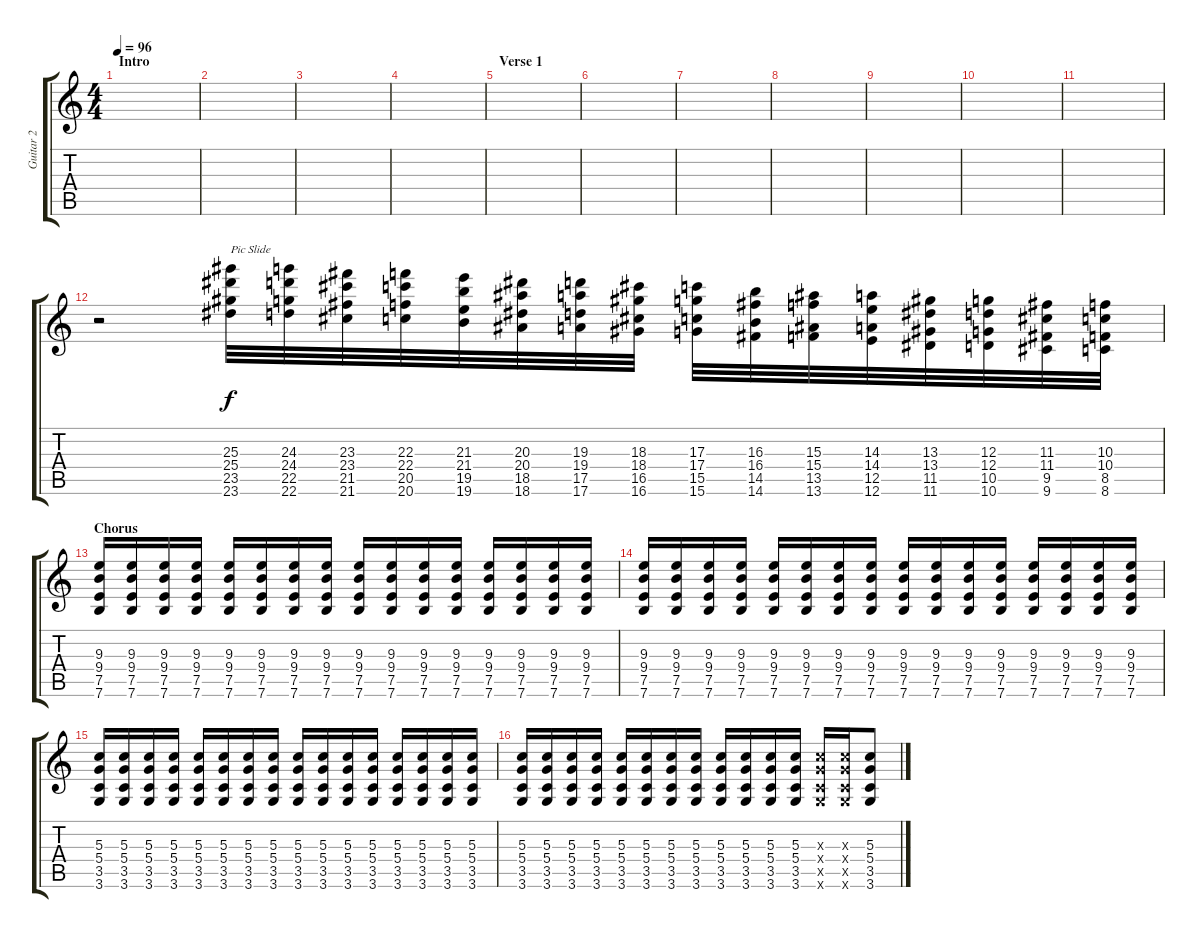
\track ("Guitar 2" "Guitar 2") {instrument overdrivenguitar}
\staff {score tabs}
\tuning (E4 B3 G3 D3 A2 E2) {hide}
\ts (4 4)
\section ("" "Intro")
\tempo 96
\clef g2
\ks c
|
|
|
|
\section ("" "Verse 1")
|
|
|
|
|
|
|
r.2 (25.3 25.4 23.5 23.6).32{txt "Pic Slide" volume 8 instrument guitarharmonics} (24.3 24.4 22.5 22.6).32 (23.3 23.4 21.5 21.6).32 (22.3 22.4 20.5 20.6).32 (21.3 21.4 19.5 19.6).32 (20.3 20.4 18.5 18.6).32 (19.3 19.4 17.5 17.6).32 (18.3 18.4 16.5 16.6).32 (17.3 17.4 15.5 15.6).32 (16.3 16.4 14.5 14.6).32 (15.3 15.4 13.5 13.6).32 (14.3 14.4 12.5 12.6).32 (13.3 13.4 11.5 11.6).32 (12.3 12.4 10.5 10.6).32 (11.3 11.4 9.5 9.6).32 (10.3 10.4 8.5 8.6).32 |
\section ("" "Chorus")
(9.3 9.4 7.5 7.6).16{volume 12 instrument overdrivenguitar} (9.3 9.4 7.5 7.6).16 (9.3 9.4 7.5 7.6).16 (9.3 9.4 7.5 7.6).16 (9.3 9.4 7.5 7.6).16 (9.3 9.4 7.5 7.6).16 (9.3 9.4 7.5 7.6).16 (9.3 9.4 7.5 7.6).16 (9.3 9.4 7.5 7.6).16 (9.3 9.4 7.5 7.6).16 (9.3 9.4 7.5 7.6).16 (9.3 9.4 7.5 7.6).16 (9.3 9.4 7.5 7.6).16 (9.3 9.4 7.5 7.6).16 (9.3 9.4 7.5 7.6).16 (9.3 9.4 7.5 7.6).16 |
(9.3 9.4 7.5 7.6).16 (9.3 9.4 7.5 7.6).16 (9.3 9.4 7.5 7.6).16 (9.3 9.4 7.5 7.6).16 (9.3 9.4 7.5 7.6).16 (9.3 9.4 7.5 7.6).16 (9.3 9.4 7.5 7.6).16 (9.3 9.4 7.5 7.6).16 (9.3 9.4 7.5 7.6).16 (9.3 9.4 7.5 7.6).16 (9.3 9.4 7.5 7.6).16 (9.3 9.4 7.5 7.6).16 (9.3 9.4 7.5 7.6).16 (9.3 9.4 7.5 7.6).16 (9.3 9.4 7.5 7.6).16 (9.3 9.4 7.5 7.6).16 |
(5.3 5.4 3.5 3.6).16 (5.3 5.4 3.5 3.6).16 (5.3 5.4 3.5 3.6).16 (5.3 5.4 3.5 3.6).16 (5.3 5.4 3.5 3.6).16 (5.3 5.4 3.5 3.6).16 (5.3 5.4 3.5 3.6).16 (5.3 5.4 3.5 3.6).16 (5.3 5.4 3.5 3.6).16 (5.3 5.4 3.5 3.6).16 (5.3 5.4 3.5 3.6).16 (5.3 5.4 3.5 3.6).16 (5.3 5.4 3.5 3.6).16 (5.3 5.4 3.5 3.6).16 (5.3 5.4 3.5 3.6).16 (5.3 5.4 3.5 3.6).16 |
(5.3 5.4 3.5 3.6).16 (5.3 5.4 3.5 3.6).16 (5.3 5.4 3.5 3.6).16 (5.3 5.4 3.5 3.6).16 (5.3 5.4 3.5 3.6).16 (5.3 5.4 3.5 3.6).16 (5.3 5.4 3.5 3.6).16 (5.3 5.4 3.5 3.6).16 (5.3 5.4 3.5 3.6).16 (5.3 5.4 3.5 3.6).16 (5.3 5.4 3.5 3.6).16 (5.3 5.4 3.5 3.6).16 (5.3{x} 5.4{x} 3.5{x} 3.6{x}).16 (5.3{x} 5.4{x} 3.5{x} 3.6{x}).16 (5.3 5.4 3.5 3.6).8
